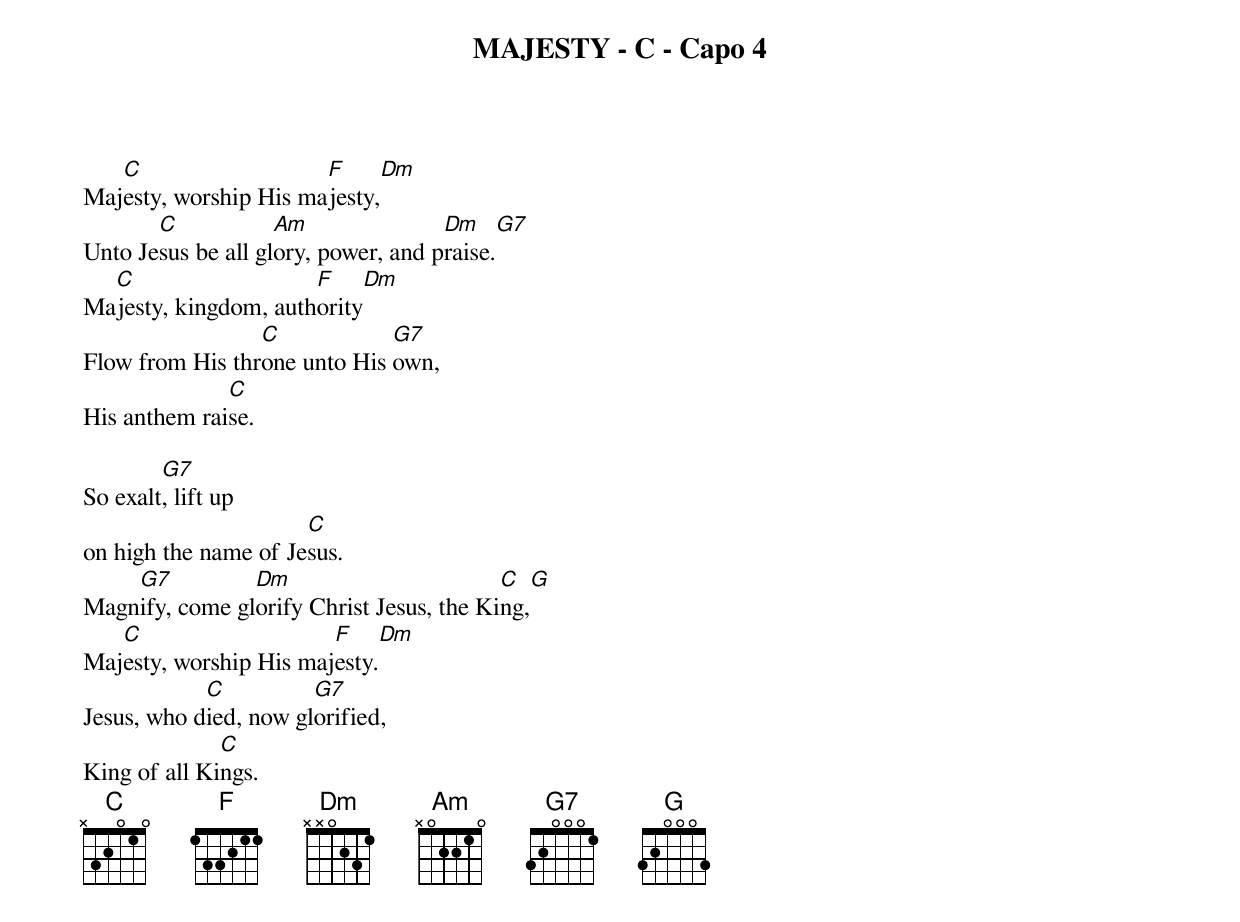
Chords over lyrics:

MAJESTY - C - Capo 4

   C                   F      Dm
Majesty, worship His majesty,
       C            Am               Dm     G7
Unto Jesus be all glory, power, and praise.
  C                   F      Dm
Majesty, kingdom, authority
                 C            G7
Flow from His throne unto His own,
              C
His anthem raise.

	G7
So exalt, lift up
                      C
on high the name of Jesus.
    G7          Dm                        C   G
Magnify, come glorify Christ Jesus, the King,
   C                    F    Dm
Majesty, worship His majesty.
            C          G7
Jesus, who died, now glorified,
              C
King of all Kings.
